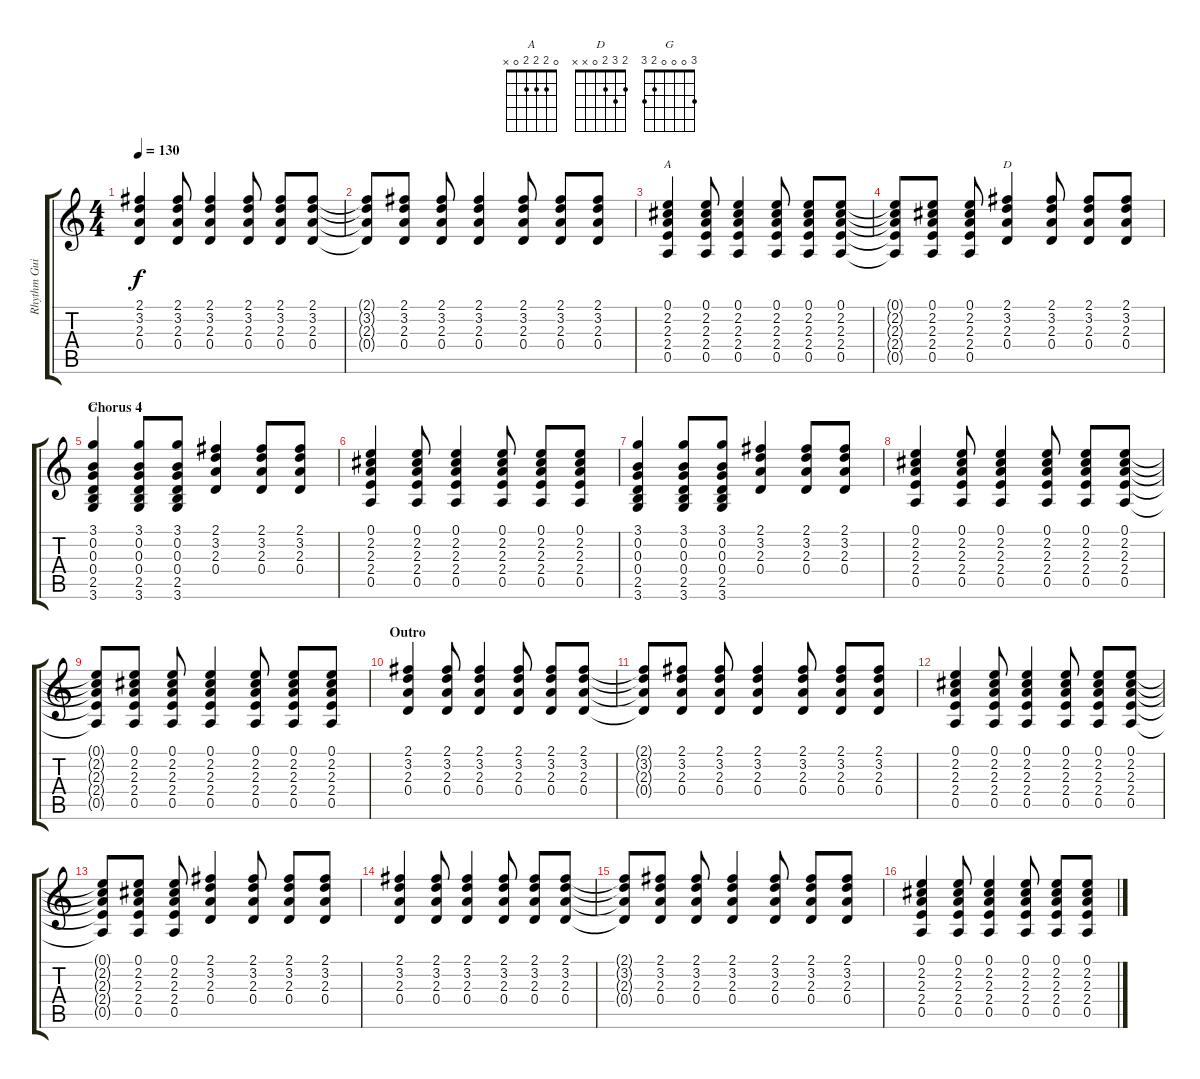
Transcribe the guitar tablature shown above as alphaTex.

\track ("Rhythm Guitar" "Rhythm Gui") {instrument acousticguitarsteel}
\staff {score tabs}
\tuning (E4 B3 G3 D3 A2 E2) {hide}
\chord ("A" 0 2 2 2 0 x)
\chord ("D" 2 3 2 0 x x)
\chord ("G" 3 0 0 0 2 3)
\ts (4 4)
\tempo 130
\clef g2
\ks c
(2.1 3.2 2.3 0.4).4{dy f} (2.1 3.2 2.3 0.4).8 (2.1 3.2 2.3 0.4).4 (2.1 3.2 2.3 0.4).8 (2.1 3.2 2.3 0.4).8 (2.1 3.2 2.3 0.4).8 |
(2.1{t} 3.2{t} 2.3{t} 0.4{t}).8 (2.1 3.2 2.3 0.4).8 (2.1 3.2 2.3 0.4).8 (2.1 3.2 2.3 0.4).4 (2.1 3.2 2.3 0.4).8 (2.1 3.2 2.3 0.4).8 (2.1 3.2 2.3 0.4).8 |
(0.1 2.2 2.3 2.4 0.5).4{ch "A"} (0.1 2.2 2.3 2.4 0.5).8 (0.1 2.2 2.3 2.4 0.5).4 (0.1 2.2 2.3 2.4 0.5).8 (0.1 2.2 2.3 2.4 0.5).8 (0.1 2.2 2.3 2.4 0.5).8 |
(0.1{t} 2.2{t} 2.3{t} 2.4{t} 0.5{t}).8 (0.1 2.2 2.3 2.4 0.5).8 (0.1 2.2 2.3 2.4 0.5).8 (2.1 3.2 2.3 0.4).4{ch "D"} (2.1 3.2 2.3 0.4).8 (2.1 3.2 2.3 0.4).8 (2.1 3.2 2.3 0.4).8 |
\section ("" "Chorus 4")
(3.1 0.2 0.3 0.4 2.5 3.6).4{ch "G"} (3.1 0.2 0.3 0.4 2.5 3.6).8 (3.1 0.2 0.3 0.4 2.5 3.6).8 (2.1 3.2 2.3 0.4).4 (2.1 3.2 2.3 0.4).8 (2.1 3.2 2.3 0.4).8 |
(0.1 2.2 2.3 2.4 0.5).4 (0.1 2.2 2.3 2.4 0.5).8 (0.1 2.2 2.3 2.4 0.5).4 (0.1 2.2 2.3 2.4 0.5).8 (0.1 2.2 2.3 2.4 0.5).8 (0.1 2.2 2.3 2.4 0.5).8 |
(3.1 0.2 0.3 0.4 2.5 3.6).4 (3.1 0.2 0.3 0.4 2.5 3.6).8 (3.1 0.2 0.3 0.4 2.5 3.6).8 (2.1 3.2 2.3 0.4).4 (2.1 3.2 2.3 0.4).8 (2.1 3.2 2.3 0.4).8 |
(0.1 2.2 2.3 2.4 0.5).4 (0.1 2.2 2.3 2.4 0.5).8 (0.1 2.2 2.3 2.4 0.5).4 (0.1 2.2 2.3 2.4 0.5).8 (0.1 2.2 2.3 2.4 0.5).8 (0.1 2.2 2.3 2.4 0.5).8 |
(0.1{t} 2.2{t} 2.3{t} 2.4{t} 0.5{t}).8 (0.1 2.2 2.3 2.4 0.5).8 (0.1 2.2 2.3 2.4 0.5).8 (0.1 2.2 2.3 2.4 0.5).4 (0.1 2.2 2.3 2.4 0.5).8 (0.1 2.2 2.3 2.4 0.5).8 (0.1 2.2 2.3 2.4 0.5).8 |
\section ("" "Outro")
(2.1 3.2 2.3 0.4).4 (2.1 3.2 2.3 0.4).8 (2.1 3.2 2.3 0.4).4 (2.1 3.2 2.3 0.4).8 (2.1 3.2 2.3 0.4).8 (2.1 3.2 2.3 0.4).8 |
(2.1{t} 3.2{t} 2.3{t} 0.4{t}).8 (2.1 3.2 2.3 0.4).8 (2.1 3.2 2.3 0.4).8 (2.1 3.2 2.3 0.4).4 (2.1 3.2 2.3 0.4).8 (2.1 3.2 2.3 0.4).8 (2.1 3.2 2.3 0.4).8 |
(0.1 2.2 2.3 2.4 0.5).4 (0.1 2.2 2.3 2.4 0.5).8 (0.1 2.2 2.3 2.4 0.5).4 (0.1 2.2 2.3 2.4 0.5).8 (0.1 2.2 2.3 2.4 0.5).8 (0.1 2.2 2.3 2.4 0.5).8 |
(0.1{t} 2.2{t} 2.3{t} 2.4{t} 0.5{t}).8 (0.1 2.2 2.3 2.4 0.5).8 (0.1 2.2 2.3 2.4 0.5).8 (2.1 3.2 2.3 0.4).4 (2.1 3.2 2.3 0.4).8 (2.1 3.2 2.3 0.4).8 (2.1 3.2 2.3 0.4).8 |
(2.1 3.2 2.3 0.4).4 (2.1 3.2 2.3 0.4).8 (2.1 3.2 2.3 0.4).4 (2.1 3.2 2.3 0.4).8 (2.1 3.2 2.3 0.4).8 (2.1 3.2 2.3 0.4).8 |
(2.1{t} 3.2{t} 2.3{t} 0.4{t}).8 (2.1 3.2 2.3 0.4).8 (2.1 3.2 2.3 0.4).8 (2.1 3.2 2.3 0.4).4 (2.1 3.2 2.3 0.4).8 (2.1 3.2 2.3 0.4).8 (2.1 3.2 2.3 0.4).8 |
(0.1 2.2 2.3 2.4 0.5).4 (0.1 2.2 2.3 2.4 0.5).8 (0.1 2.2 2.3 2.4 0.5).4 (0.1 2.2 2.3 2.4 0.5).8 (0.1 2.2 2.3 2.4 0.5).8 (0.1 2.2 2.3 2.4 0.5).8
